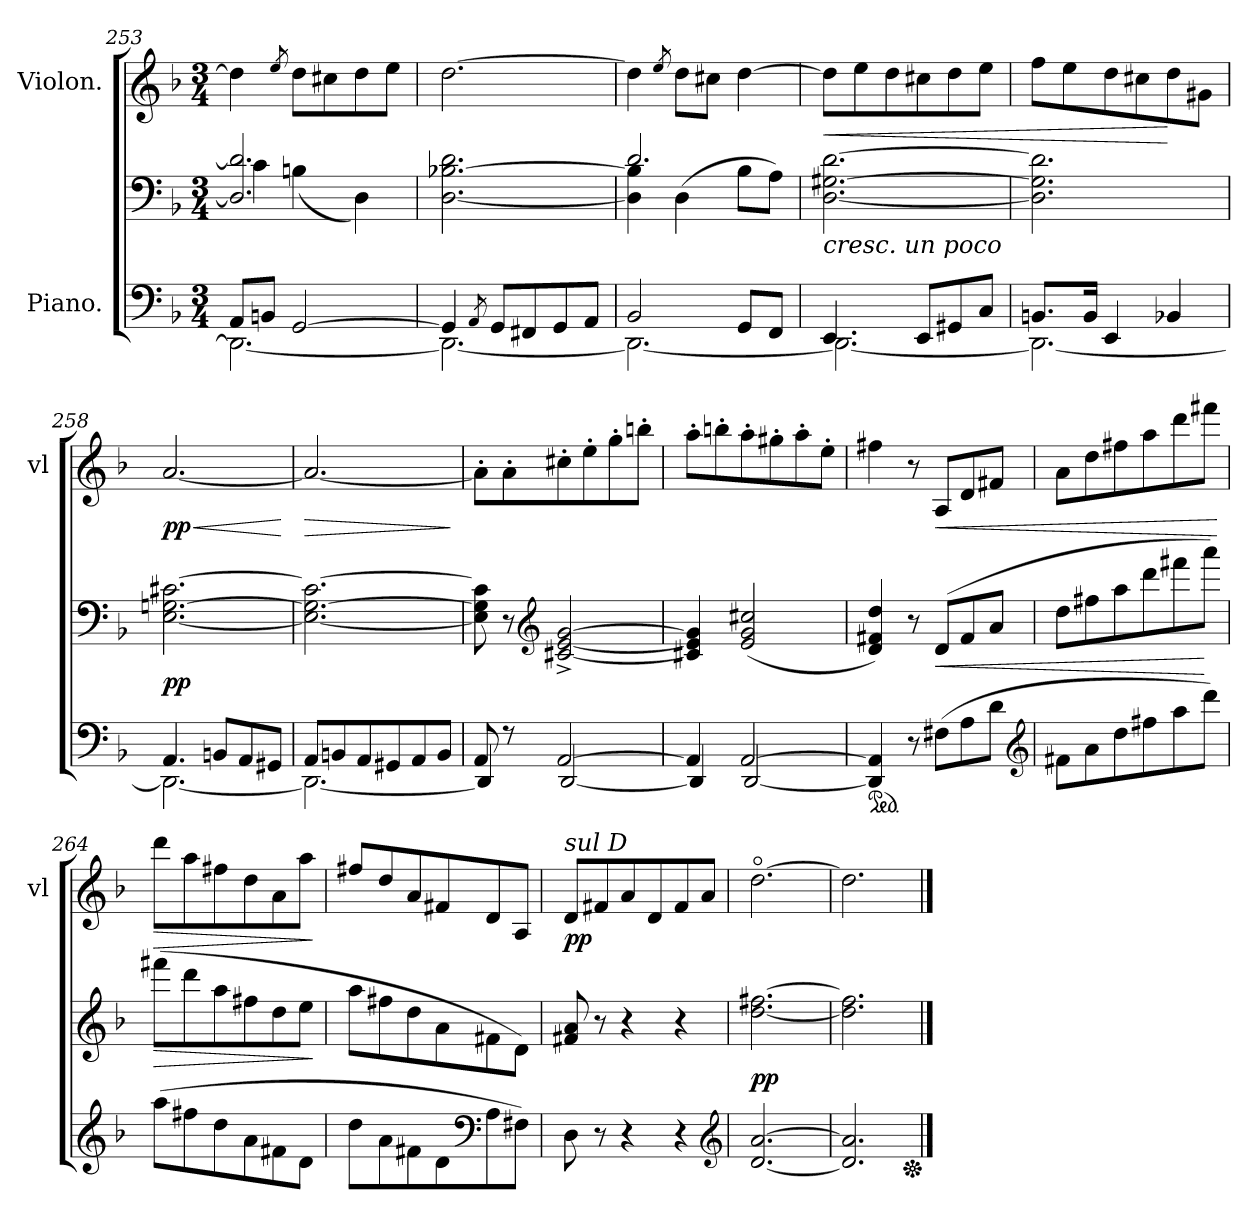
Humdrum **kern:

**kern	**kern	**dynam	**kern	**dynam
*part2	*part2	*part2	*part1	*part1
*staff3	*staff2	*staff2/3	*staff1	*staff1
*I"Piano.	*	*	*I"Violon.	*
*	*	*	*I'vl	*
*clefF4	*clefF4	*	*clefG2	*
*k[b-]	*k[b-]	*	*k[b-]	*
*M3/4	*M3/4	*	*M3/4	*
=253	=253	=253	=253	=253
*^	*^	*	*	*
8AA/L	2.DD\_	2.D]/ 2.d]/	4c\	.	4dd!\]	.
8BBn/J	.	.	.	.	.	.
.	.	.	.	.	8qee!/	.
[2GG/	.	.	(>4Bn\	.	8dd!\L	.
.	.	.	.	.	8cc#X!\	.
.	.	.	4D\)	.	8dd!\	.
.	.	.	.	.	8ee!\J	.
*	*	*v	*v	*	*	*
=254	=254	=254	=254	=254	=254
4GG/]	2.DD\_	[2.D\ [2.B-X\ 2.d\	.	[2.dd!\	.
8qAA/	.	.	.	.	.
8GG/L	.	.	.	.	.
8FF#X/	.	.	.	.	.
8GG/	.	.	.	.	.
8AA/J	.	.	.	.	.
=255	=255	=255	=255	=255	=255
*	*	*^	*	*	*
2BB-/	2.DD\_	4D]\ 4B-]\	2.d/	.	4dd!\]	.
.	.	.	.	.	8qee!/	.
.	.	(4D\	.	.	8dd!\L	.
.	.	.	.	.	8cc#X!\J	.
8GG/L	.	8B-\L	.	.	[4dd!\	.
8FF/J	.	8A\J)	.	.	.	.
*	*	*v	*v	*	*	*
=256	=256	=256	=256	=256	=256
!	!	!LO:TX:b:i:t=cresc. un poco	!	!	!
!	!	!	!	!	!LO:HP:b
4.EE/	2.DD\_	[2.D\ [2.G#X\ [2.d\	.	8dd!\L]	<
.	.	.	.	8ee!\	.
.	.	.	.	8dd!\	.
8EE/L	.	.	.	8cc#X!\	.
8GG#X/	.	.	.	8dd!\	.
8C/J	.	.	.	8ee!\J	.
=257	=257	=257	=257	=257	=257
8.BBn/L	2.DD\_	2.D]\ 2.G#]\ 2.d]\	.	8ff!\L	.
.	.	.	.	8ee!\	.
16BB/Jk	.	.	.	.	.
4EE/	.	.	.	8dd!\	.
.	.	.	.	8cc#X!\	.
4BB-X/	.	.	.	8dd!\	[
.	.	.	.	8g#X!\J	.
=258	=258	=258	=258	=258	=258
!	!	!	!	!	!LO:HP:b
4.AA/	2.DD\_	[2.E\ [2.Gn\ [2.c#X\	pp	[2.a!/	< pp
8BBn/L	.	.	.	.	.
8AA/	.	.	.	.	.
8GG#X/J	.	.	.	.	.
*v	*v	*	*	*	*
.	.	.	.	[
=259	=259	=259	=259	=259
*^	*	*	*	*
!	!	!	!	!	!LO:HP:b
8AA/L	2.DD\_	2.E_\ 2.G_\ 2.c#_\	.	2.a!/_	>
8BBn/	.	.	.	.	.
8AA/	.	.	.	.	.
8GG#X/	.	.	.	.	.
8AA/	.	.	.	.	.
8BB/J	.	.	.	.	.
*v	*v	*	*	*	*
.	.	.	.	]
=260	=260	=260	=260	=260
*^	*	*	*	*
8AA/	4DD/]	8E]\ 8G]\ 8c#]\	.	8a'!\L]	.
8r	.	8r	.	8a'!\	.
*	*	*clefG2	*	*	*
[2AA/	[2DD/	[2c#X^/ [2e^/ [2g^/	.	8cc#X'!\	.
.	.	.	.	8ee'!\	.
.	.	.	.	8gg'!\	.
.	.	.	.	8bbn'!\J	.
=261	=261	=261	=261	=261	=261
4AA/]	4DD/]	4c#X]/ 4e]/ 4g]/	.	8aa'!\L	.
.	.	.	.	8bbn'!\	.
[2AA/	[2DD/	(2e/ 2g/ 2cc#X/	.	8aa'!\	.
.	.	.	.	8gg#X'!\	.
.	.	.	.	8aa'!\	.
.	.	.	.	8ee'!\J	.
*v	*v	*	*	*	*
=262	=262	=262	=262	=262
*ped	*	*	*	*
4DD]/ 4AA]/	4d/ 4f#X/ 4dd/)	.	4ff#X!\	.
8r	8r	.	8r	.
!	!	!LO:HP:b	!	!LO:HP:b
(<8F#X\L	(8d/L	<	8A!/L	<
8A\	8f#/	.	8d!/	.
8d\J	8a/J	.	8f#X!/J	.
*clefG2	*	*	*	*
=263	=263	=263	=263	=263
8f#X\L	8dd\L	.	8a!\L	.
8a\	8ff#X\	.	8dd!\	.
8dd\	8aa\	.	8ff#X!\	.
8ff#X\	8ddd\	.	8aa!\	.
8aa\	8fff#X\	.	8ddd!\	.
8ddd\J)	8aaa\J)	[	8fff#X!\J	.
.	.	.	.	[
=264	=264	=264	=264	=264
!	!	!LO:HP:b	!	!LO:HP:b
(8aa\L	(8fff#X\L	>	8ddd!\L	>
8ff#X\	8ddd\	.	8aa!\	.
8dd\	8aa\	.	8ff#X!\	.
8a\	8ff#X\	.	8dd!\	.
8f#X\	8dd\	.	8a!\	.
8d\J	8ee\J	.	8aa!\J	.
.	.	]	.	]
=265	=265	=265	=265	=265
8dd\L	8aa\L	.	8ff#X!/L	.
8a\	8ff#X\	.	8dd!/	.
8f#X\	8dd\	.	8a!/	.
8d\	8a\	.	8f#X!/	.
*clefF4	*	*	*	*
8A\	8f#X\	.	8d!/	.
8F#X\J)	8d\J)	.	8A!/J	.
=266	=266	=266	=266	=266
!	!	!	!LO:TX:a:i:t=sul D	!
8D\	8f#X/ 8a/	.	8d!/L	pp
8r	8r	.	8f#X!/	.
4r	4r	.	8a!/	.
.	.	.	8d!/	.
4r	4r	.	8f#!/	.
.	.	.	8a!/J	.
*clefG2	*	*	*	*
=267	=267	=267	=267	=267
[2.d/ [2.a/	[2.dd\ [2.ff#X\	pp	[2.ddo!\	.
=268	=268	=268	=268	=268
2.d]/ 2.a]/	2.dd]\ 2.ff#]\	.	2.dd!\]	.
*Xped	*	*	*	*
==	==	==	==	==
*-	*-	*-	*-	*-
